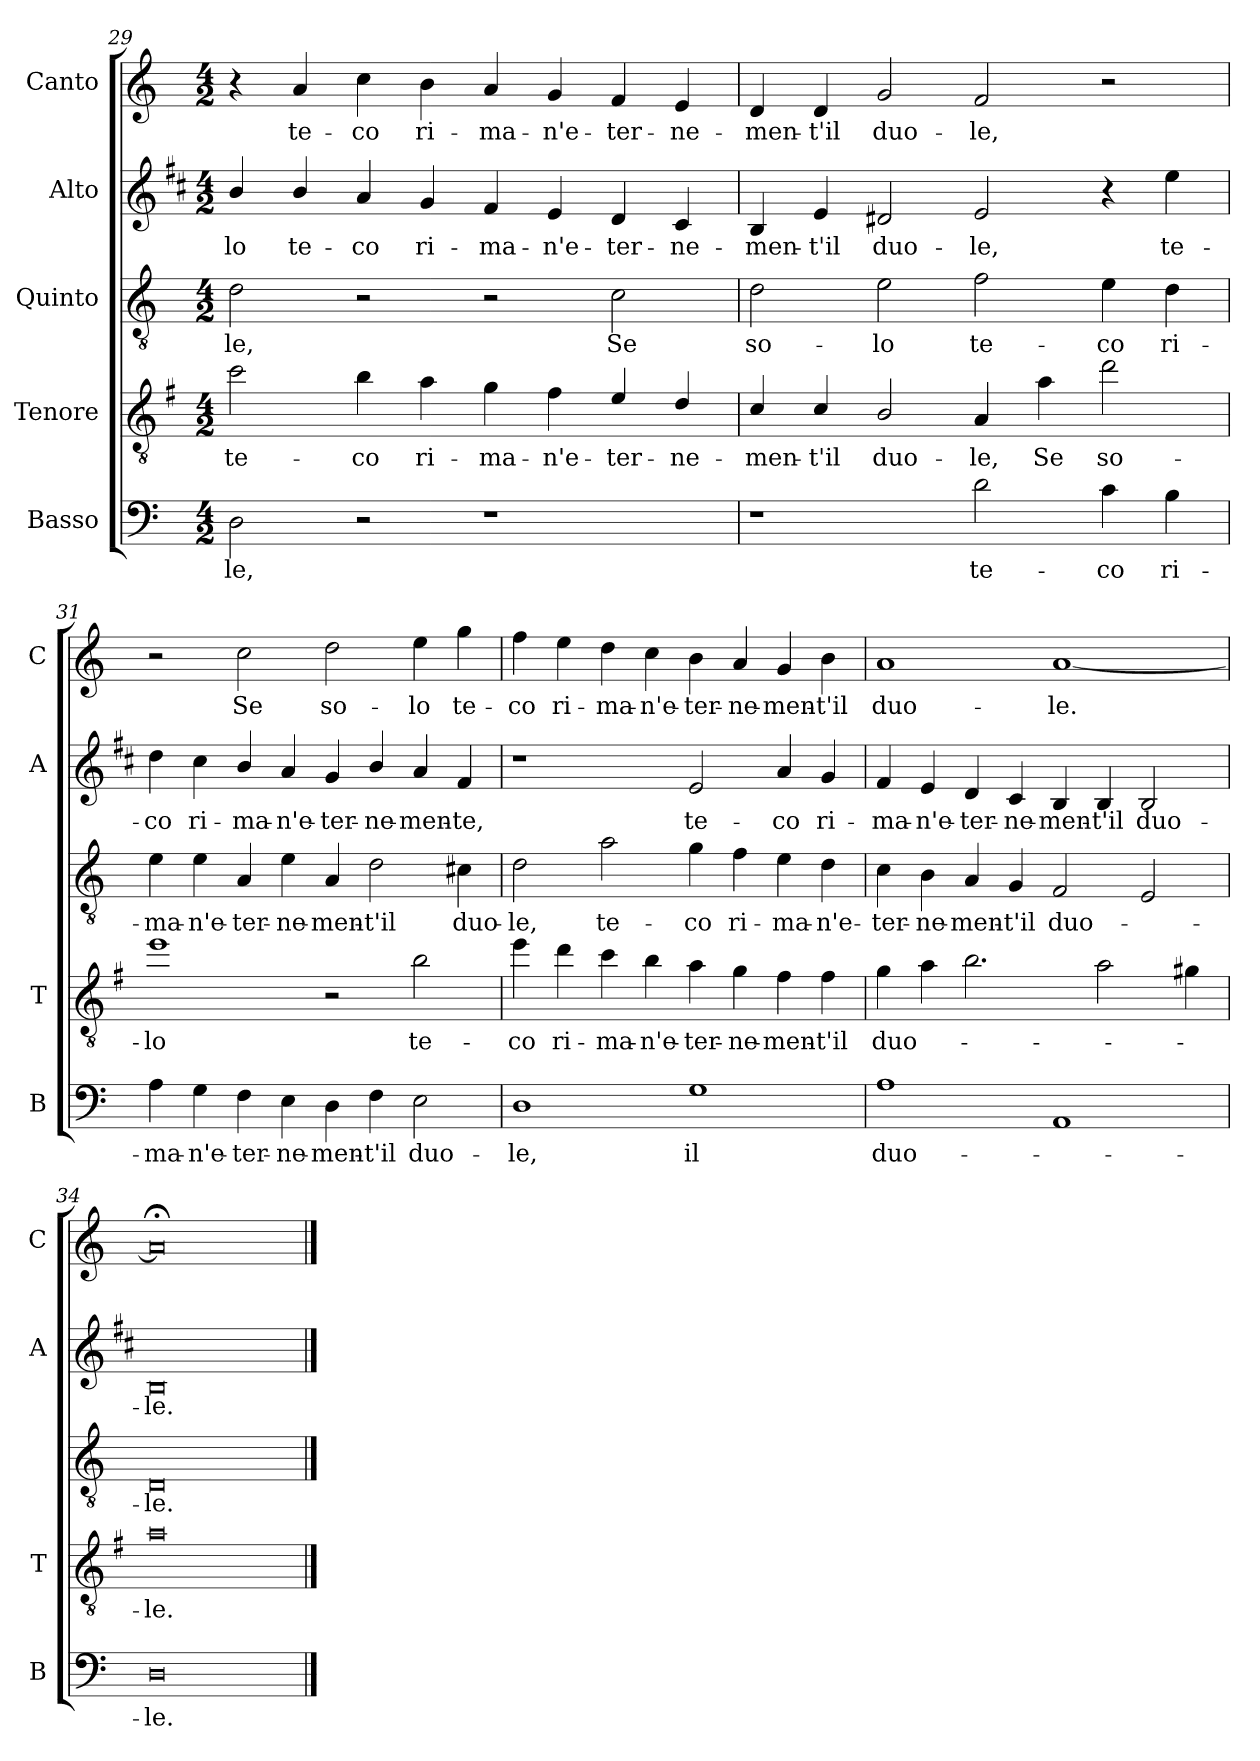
**kern	**text	**kern	**text	**kern	**text	**kern	**text	**kern	**text
*part5	*part5	*part4	*part4	*part3	*part3	*part2	*part2	*part1	*part1
*staff5	*staff5	*staff4	*staff4	*staff3	*staff3	*staff2	*staff2	*staff1	*staff1
*I"Basso	*	*I"Tenore	*	*I"Quinto	*	*I"Alto	*	*I"Canto	*
*I'B	*	*I'T	*	*	*	*I'A	*	*I'C	*
*clefF4	*	*clefGv2	*	*clefGv2	*	*clefG2	*	*clefG2	*
*	*	*ITrd4c7	*	*	*	*ITrd1c2	*	*	*
*k[]	*	*k[]	*	*k[]	*	*k[]	*	*k[]	*
*C:	*	*C:	*	*C:	*	*C:	*	*C:	*
*M4/2	*	*M4/2	*	*M4/2	*	*M4/2	*	*M4/2	*
=29	=29	=29	=29	=29	=29	=29	=29	=29	=29
!	!LO:LY:b	!	!LO:LY:b	!	!LO:LY:b	!	!LO:LY:b	!	!
2D\	-le,	2f\	te-	2d\	-le,	4a/	-lo	4r	.
!	!	!	!	!	!	!	!LO:LY:b	!	!LO:LY:b
.	.	.	.	.	.	4a/	te-	4a/	te-
!	!	!	!LO:LY:b	!	!	!	!LO:LY:b	!	!LO:LY:b
2r	.	4e\	-co	2r	.	4g/	-co	4cc\	-co
!	!	!	!LO:LY:b	!	!	!	!LO:LY:b	!	!LO:LY:b
.	.	4d\	ri-	.	.	4f/	ri-	4b\	ri-
!	!	!	!LO:LY:b	!	!	!	!LO:LY:b	!	!LO:LY:b
1r	.	4c\	-ma-	2r	.	4e/	-ma-	4a/	-ma-
!	!	!	!LO:LY:b	!	!	!	!LO:LY:b	!	!LO:LY:b
.	.	4B\	-n'e-	.	.	4d/	-n'e-	4g/	-n'e-
!	!	!	!LO:LY:b	!	!LO:LY:b	!	!LO:LY:b	!	!LO:LY:b
.	.	4A/	-ter-	2c\	Se	4c/	-ter-	4f/	-ter-
!	!	!	!LO:LY:b	!	!	!	!LO:LY:b	!	!LO:LY:b
.	.	4G/	-ne-	.	.	4B/	-ne-	4e/	-ne-
=30	=30	=30	=30	=30	=30	=30	=30	=30	=30
!	!	!	!LO:LY:b	!	!LO:LY:b	!	!LO:LY:b	!	!LO:LY:b
1r	.	4F/	-men-	2d\	so-	4A/	-men-	4d/	-men-
!	!	!	!LO:LY:b	!	!	!	!LO:LY:b	!	!LO:LY:b
.	.	4F/	-t'il	.	.	4d/	-t'il	4d/	-t'il
!	!	!	!LO:LY:b	!	!LO:LY:b	!	!LO:LY:b	!	!LO:LY:b
.	.	2E/	duo-	2e\	-lo	2c#X/	duo-	2g/	duo-
!	!LO:LY:b	!	!LO:LY:b	!	!LO:LY:b	!	!LO:LY:b	!	!LO:LY:b
2d\	te-	4D/	-le,	2f\	te-	2d/	-le,	2f/	-le,
!	!	!	!LO:LY:b	!	!	!	!	!	!
.	.	4d\	Se	.	.	.	.	.	.
!	!LO:LY:b	!	!LO:LY:b	!	!LO:LY:b	!	!	!	!
4c\	-co	2g\	so-	4e\	-co	4r	.	2r	.
!	!LO:LY:b	!	!	!	!LO:LY:b	!	!LO:LY:b	!	!
4B\	ri-	.	.	4d\	ri-	4dd\	te-	.	.
=31	=31	=31	=31	=31	=31	=31	=31	=31	=31
!	!LO:LY:b	!	!LO:LY:b	!	!LO:LY:b	!	!LO:LY:b	!	!
4A\	-ma-	1a	-lo	4e\	-ma-	4cc\	-co	2r	.
!	!LO:LY:b	!	!	!	!LO:LY:b	!	!LO:LY:b	!	!
4G\	-n'e-	.	.	4e\	-n'e-	4b\	ri-	.	.
!	!LO:LY:b	!	!	!	!LO:LY:b	!	!LO:LY:b	!	!LO:LY:b
4F\	-ter-	.	.	4A/	-ter-	4a/	-ma-	2cc\	Se
!	!LO:LY:b	!	!	!	!LO:LY:b	!	!LO:LY:b	!	!
4E\	-ne-	.	.	4e\	-ne-	4g/	-n'e-	.	.
!	!LO:LY:b	!	!	!	!LO:LY:b	!	!LO:LY:b	!	!LO:LY:b
4D\	-men-	2r	.	4A/	-men-	4f/	-ter-	2dd\	so-
!	!LO:LY:b	!	!	!	!LO:LY:b	!	!LO:LY:b	!	!
4F\	-t'il	.	.	2d\	-t'il	4a/	-ne-	.	.
!	!LO:LY:b	!	!LO:LY:b	!	!	!	!LO:LY:b	!	!LO:LY:b
2E\	duo-	2e\	te-	.	.	4g/	-men-	4ee\	-lo
!	!	!	!	!	!LO:LY:b	!	!LO:LY:b	!	!LO:LY:b
.	.	.	.	4c#X\	duo-	4e/	-te,	4gg\	te-
!!LO:LB:g=z
=32	=32	=32	=32	=32	=32	=32	=32	=32	=32
!	!LO:LY:b	!	!LO:LY:b	!	!LO:LY:b	!	!	!	!LO:LY:b
1D	-le,	4a\	-co	2d\	-le,	1r	.	4ff\	-co
!	!	!	!LO:LY:b	!	!	!	!	!	!LO:LY:b
.	.	4g\	ri-	.	.	.	.	4ee\	ri-
!	!	!	!LO:LY:b	!	!LO:LY:b	!	!	!	!LO:LY:b
.	.	4f\	-ma-	2a\	te-	.	.	4dd\	-ma-
!	!	!	!LO:LY:b	!	!	!	!	!	!LO:LY:b
.	.	4e\	-n'e-	.	.	.	.	4cc\	-n'e-
!	!LO:LY:b	!	!LO:LY:b	!	!LO:LY:b	!	!LO:LY:b	!	!LO:LY:b
1G	il	4d\	-ter-	4g\	-co	2d/	te-	4b\	-ter-
!	!	!	!LO:LY:b	!	!LO:LY:b	!	!	!	!LO:LY:b
.	.	4c\	-ne-	4f\	ri-	.	.	4a/	-ne-
!	!	!	!LO:LY:b	!	!LO:LY:b	!	!LO:LY:b	!	!LO:LY:b
.	.	4B\	-men-	4e\	-ma-	4g/	-co	4g/	-men-
!	!	!	!LO:LY:b	!	!LO:LY:b	!	!LO:LY:b	!	!LO:LY:b
.	.	4B\	-t'il	4d\	-n'e-	4f/	ri-	4b\	-t'il
=33	=33	=33	=33	=33	=33	=33	=33	=33	=33
!	!LO:LY:b	!	!LO:LY:b	!	!LO:LY:b	!	!LO:LY:b	!	!LO:LY:b
1A	duo-	4c\	duo-	4c\	-ter-	4e/	-ma-	1a	duo-
!	!	!	!	!	!LO:LY:b	!	!LO:LY:b	!	!
.	.	4d\	.	4B\	-ne-	4d/	-n'e-	.	.
!	!	!	!	!	!LO:LY:b	!	!LO:LY:b	!	!
.	.	2.e\	.	4A/	-men-	4c/	-ter-	.	.
!	!	!	!	!	!LO:LY:b	!	!LO:LY:b	!	!
.	.	.	.	4G/	-t'il	4B/	-ne-	.	.
!	!	!	!	!	!LO:LY:b	!	!LO:LY:b	!	!LO:LY:b
1AA	.	.	.	2F/	duo-	4A/	-men-	[1a	-le.
!	!	!	!	!	!	!	!LO:LY:b	!	!
.	.	2d\	.	.	.	4A/	-t'il	.	.
!	!	!	!	!	!	!	!LO:LY:b	!	!
.	.	.	.	2E/	.	2A/	duo-	.	.
.	.	4c#X\	.	.	.	.	.	.	.
=34	=34	=34	=34	=34	=34	=34	=34	=34	=34
!	!LO:LY:b	!	!LO:LY:b	!	!LO:LY:b	!	!LO:LY:b	!	!
0D	-le.	0d	-le.	0D	-le.	0A	-le.	0a;<]	.
==	==	==	==	==	==	==	==	==	==
*-	*-	*-	*-	*-	*-	*-	*-	*-	*-
